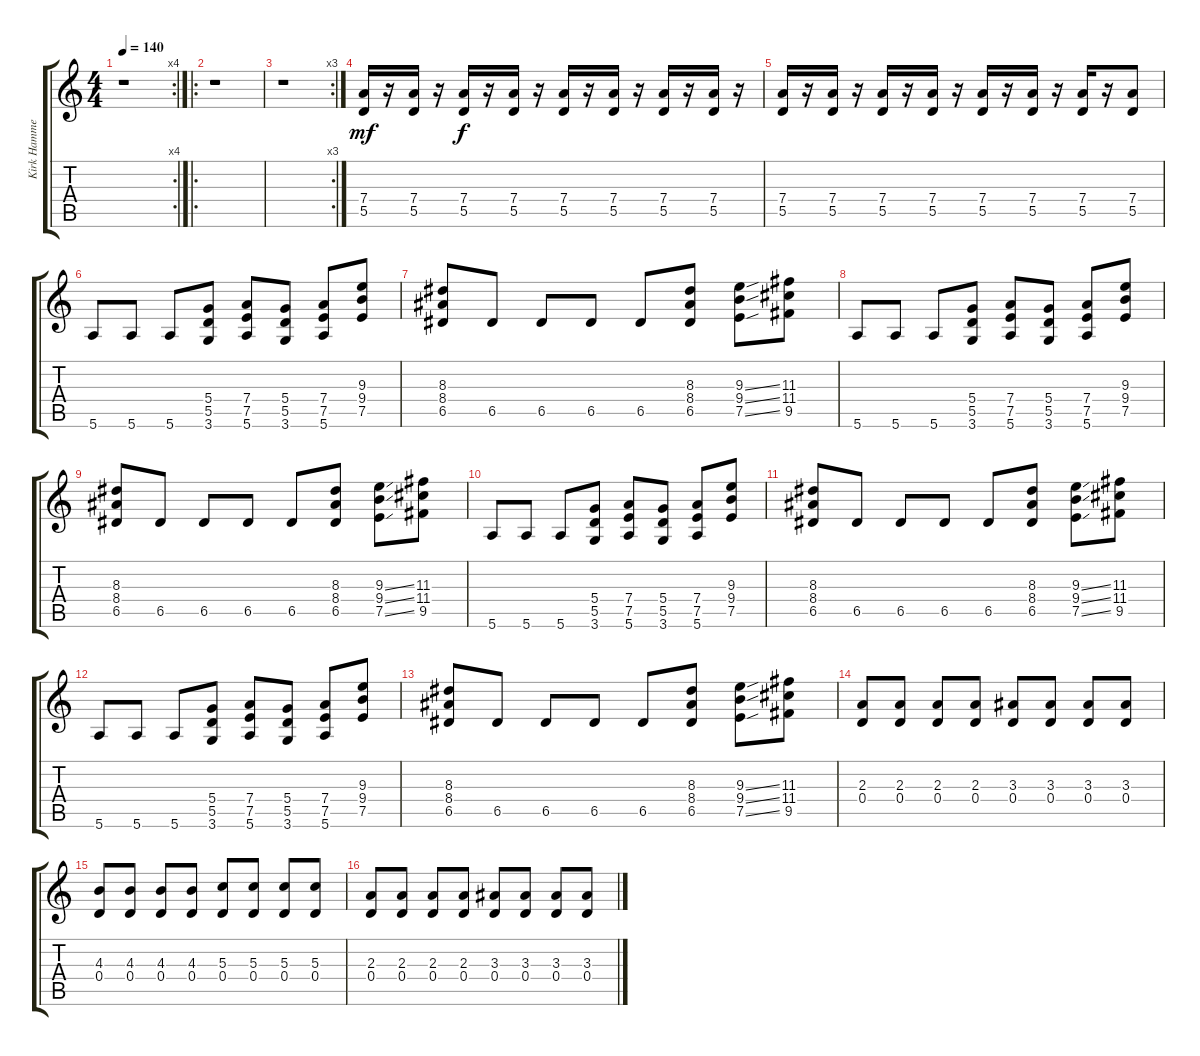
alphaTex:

\track ("Kirk Hammett (1st guitar dist)" "Kirk Hamme") {instrument distortionguitar}
\staff {score tabs}
\tuning (E4 B3 G3 D3 A2 E2) {hide}
\rc 4
\ts (4 4)
\tempo 140
\clef g2
\ks c
r.1{dy mf} |
\ro
r.1 |
\rc 3
r.1 |
(7.4 5.5).16 r.16 (7.4 5.5).16 r.16 (7.4 5.5).16{dy f} r.16 (7.4 5.5).16 r.16 (7.4 5.5).16 r.16 (7.4 5.5).16 r.16 (7.4 5.5).16 r.16 (7.4 5.5).16 r.16 |
(7.4 5.5).16 r.16 (7.4 5.5).16 r.16 (7.4 5.5).16 r.16 (7.4 5.5).16 r.16 (7.4 5.5).16 r.16 (7.4 5.5).16 r.16 (7.4 5.5).16 r.16 (7.4 5.5).8 |
5.6.8 5.6.8 5.6.8 (5.4 5.5 3.6).8 (7.4 7.5 5.6).8 (5.4 5.5 3.6).8 (7.4 7.5 5.6).8 (9.3 9.4 7.5).8 |
(8.3 8.4 6.5).8 6.5.8 6.5.8 6.5.8 6.5.8 (8.3 8.4 6.5).8 (9.3{ss} 9.4{ss} 7.5{ss}).8 (11.3 11.4 9.5).8 |
5.6.8 5.6.8 5.6.8 (5.4 5.5 3.6).8 (7.4 7.5 5.6).8 (5.4 5.5 3.6).8 (7.4 7.5 5.6).8 (9.3 9.4 7.5).8 |
(8.3 8.4 6.5).8 6.5.8 6.5.8 6.5.8 6.5.8 (8.3 8.4 6.5).8 (9.3{ss} 9.4{ss} 7.5{ss}).8 (11.3 11.4 9.5).8 |
5.6.8 5.6.8 5.6.8 (5.4 5.5 3.6).8 (7.4 7.5 5.6).8 (5.4 5.5 3.6).8 (7.4 7.5 5.6).8 (9.3 9.4 7.5).8 |
(8.3 8.4 6.5).8 6.5.8 6.5.8 6.5.8 6.5.8 (8.3 8.4 6.5).8 (9.3{ss} 9.4{ss} 7.5{ss}).8 (11.3 11.4 9.5).8 |
5.6.8 5.6.8 5.6.8 (5.4 5.5 3.6).8 (7.4 7.5 5.6).8 (5.4 5.5 3.6).8 (7.4 7.5 5.6).8 (9.3 9.4 7.5).8 |
(8.3 8.4 6.5).8 6.5.8 6.5.8 6.5.8 6.5.8 (8.3 8.4 6.5).8 (9.3{ss} 9.4{ss} 7.5{ss}).8 (11.3 11.4 9.5).8 |
(2.3 0.4).8 (2.3 0.4).8 (2.3 0.4).8 (2.3 0.4).8 (3.3 0.4).8 (3.3 0.4).8 (3.3 0.4).8 (3.3 0.4).8 |
(4.3 0.4).8 (4.3 0.4).8 (4.3 0.4).8 (4.3 0.4).8 (5.3 0.4).8 (5.3 0.4).8 (5.3 0.4).8 (5.3 0.4).8 |
(2.3 0.4).8 (2.3 0.4).8 (2.3 0.4).8 (2.3 0.4).8 (3.3 0.4).8 (3.3 0.4).8 (3.3 0.4).8 (3.3 0.4).8
